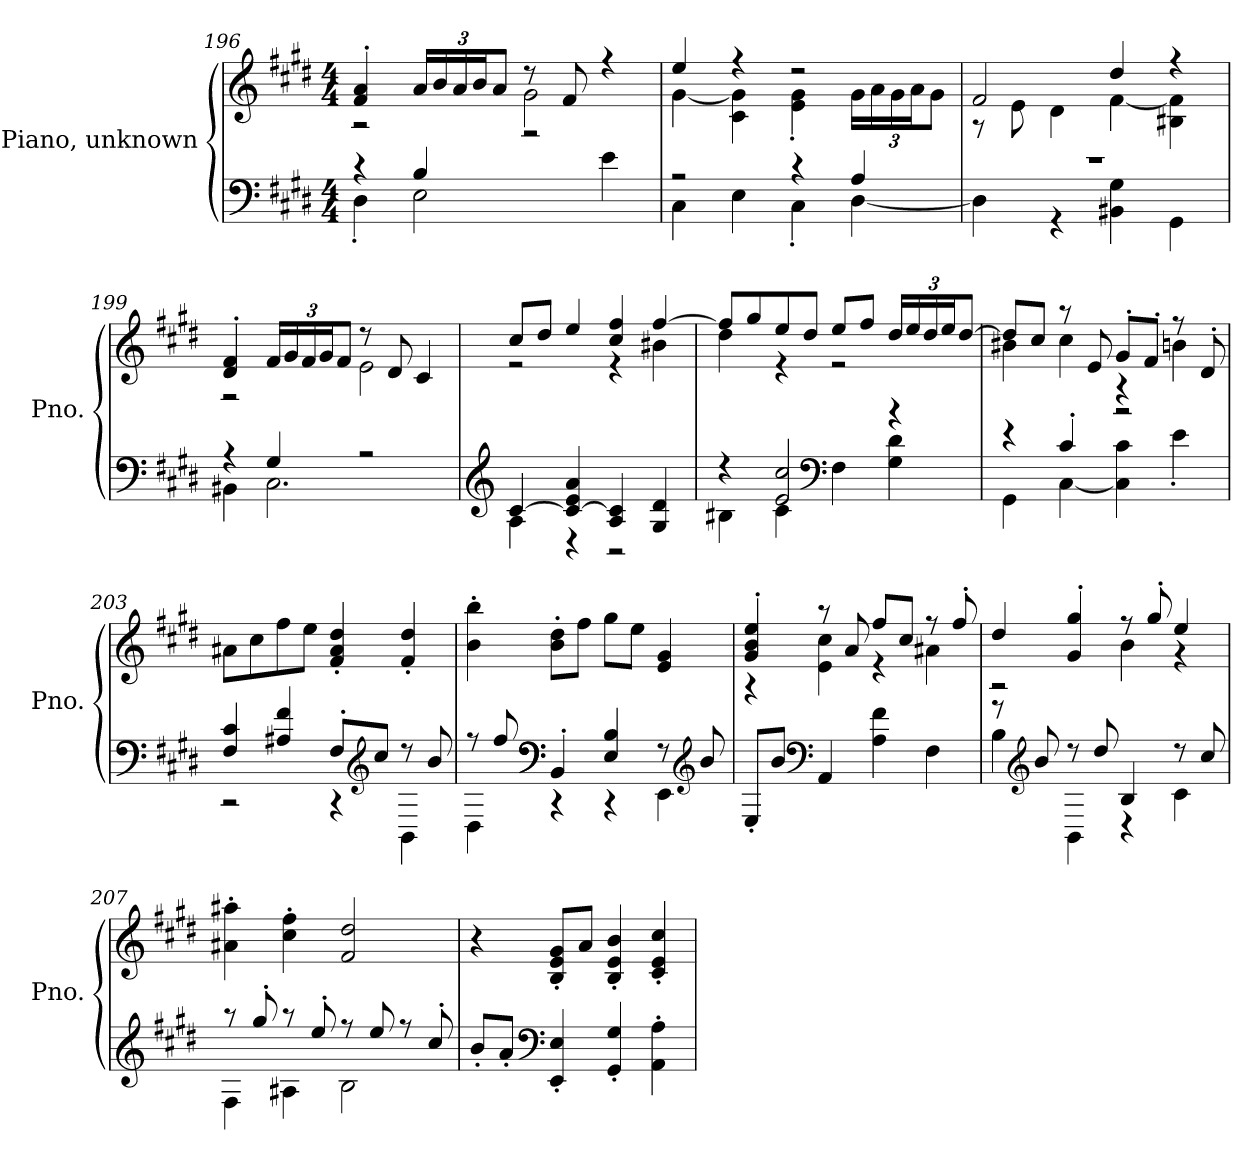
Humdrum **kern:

**kern	**kern
*part1	*part1
*staff2	*staff1
*I"Piano, unknown	*
*I'Pno.	*
*clefF4	*clefG2
*k[f#c#g#d#]	*k[f#c#g#d#]
*M4/4	*M4/4
=196	=196
*^	*^
4r	4D#'\	4f#/' 4a/'	2r
*	*	*Xbrackettup	*
4B/	2E\	24a/LL	.
.	.	24b/	.
.	.	24a/	.
.	.	24b/J	.
.	.	12a/J	.
2r	.	8r	2g#\
.	.	8f#/	.
.	4e\	4r	.
=197	=197	=197	=197
2r	4C#\	4ee/	[4g#\
.	4E\	4r	4c#\ 4g#\]
4r	4C#'\	2r	4e\' 4g#\'
4A/	[4D#\	.	24g#\LL
.	.	.	24a\
.	.	.	24g#\
.	.	.	24a\J
.	.	.	12g#\J
=198	=198	=198	=198
1r	4D#\]	2f#/	8r
.	.	.	8e\
.	4r	.	4d#\
.	4BB#X\ 4G#\	4dd#/	[4f#\
.	4GG#\	4r	4B#X\ 4f#\]
!!LO:LB:g=z	!!
=199	=199	=199	=199
4r	4BB#X\	4d#/' 4f#/'	2r
4G#/	2.C#\	24f#/LL	.
.	.	24g#/	.
.	.	24f#/	.
.	.	24g#/J	.
.	.	12f#/J	.
2r	.	8r	2e\
.	.	8d#/	.
.	.	4c#/	.
=200	=200	=200	=200
*clefG2	*	*	*
[4c#/	4A\	8cc#/L	2r
.	.	8dd#/J	.
4c#/_ 4e/ 4a/	4r	4ee/	.
4A/ 4c#/]	2r	4cc#/ 4ff#/	4r
4G#/ 4d#/	.	[4ff#/	4b#X\
=201	=201	=201	=201
4r	4B#X\	8ff#/L]	4dd#\
.	.	8gg#/	.
2e/ 2cc#/	4c#\	8ee/	4r
.	.	8dd#/J	.
*clefF4	*	*	*
.	4F#\	8ee/L	2r
.	.	8ff#/J	.
4r	4G#\ 4d#\	24dd#/LL	.
.	.	24ee/	.
.	.	24dd#/	.
.	.	24ee/J	.
.	.	[12dd#/J	.
=202	=202	=202	=202
4r	4GG#\	8dd#/L]	4b#X\
.	.	8cc#/J	.
4c#'/	[4C#\	8r	4cc#\
.	.	8e/	.
2r	4C#\] 4c#\	8g#'/L	4r
.	.	8f#'/J	.
.	4e'\	8r	4bn\
.	.	8d#'/	.
*	*	*v	*v
!!LO:LB:g=z
=203	=203	=203
4F#/ 4c#/	2r	8a#X\L
.	.	8cc#\
4A#X/ 4f#/	.	8ff#\
.	.	8ee\J
8F#'/L	4r	4f#/' 4a#/' 4dd#/'
*clefG2	*	*
8cc#/J	.	.
8r	4BB\	4f#/' 4dd#/'
8b/	.	.
=204	=204	=204
8r	4D#\	4b\' 4bb\'
8ff#/	.	.
*clefF4	*	*
4BB'/	4r	8b\' 8dd#\'L
.	.	8ff#\J
4E/ 4B/	4r	8gg#\L
.	.	8ee\J
8r	4EE\	4e/ 4g#/
*clefG2	*	*
8b/	.	.
*v	*v	*
=205	=205
*	*^
8E'/L	4g#/' 4b/' 4ee/'	4r
8b/J	.	.
*clefF4	*	*
4AA/	8r	4e\ 4cc#\
.	8a/	.
4A\ 4f#\	8ff#/L	4r
.	8cc#/J	.
4F#\	8r	4a#X\
.	8ff#'/	.
!!LO:PB:g=z	!!
=206	=206	=206
*^	*	*
8r	4B\	4dd#/	2r
*clefG2	*	*	*
8b/	.	.	.
8r	4BB\	4g#/' 4gg#/'	.
8dd#/	.	.	.
4B/	4r	8r	4b\
.	.	8gg#'/	.
8r	4c#\	4ee/	4r
8cc#/	.	.	.
*	*	*v	*v
=207	=207	=207
8r	4F#\	4a#X\' 4aa#X\'
8gg#'/	.	.
8r	4A#X\	4cc#\' 4ff#\'
8ee'/	.	.
8r	2B\	2f#/ 2dd#/
8ee/	.	.
8r	.	.
8cc#'/	.	.
*v	*v	*
=208	=208
8b'/L	4r
8a'/J	.
*clefF4	*
4EE/' 4E/'	8B/' 8e/' 8g#/'L
.	8a/J
4GG#/' 4G#/'	4B/' 4e/' 4b/'
4AA\' 4A\'	4c#/' 4e/' 4cc#/'
=	=
*-	*-
